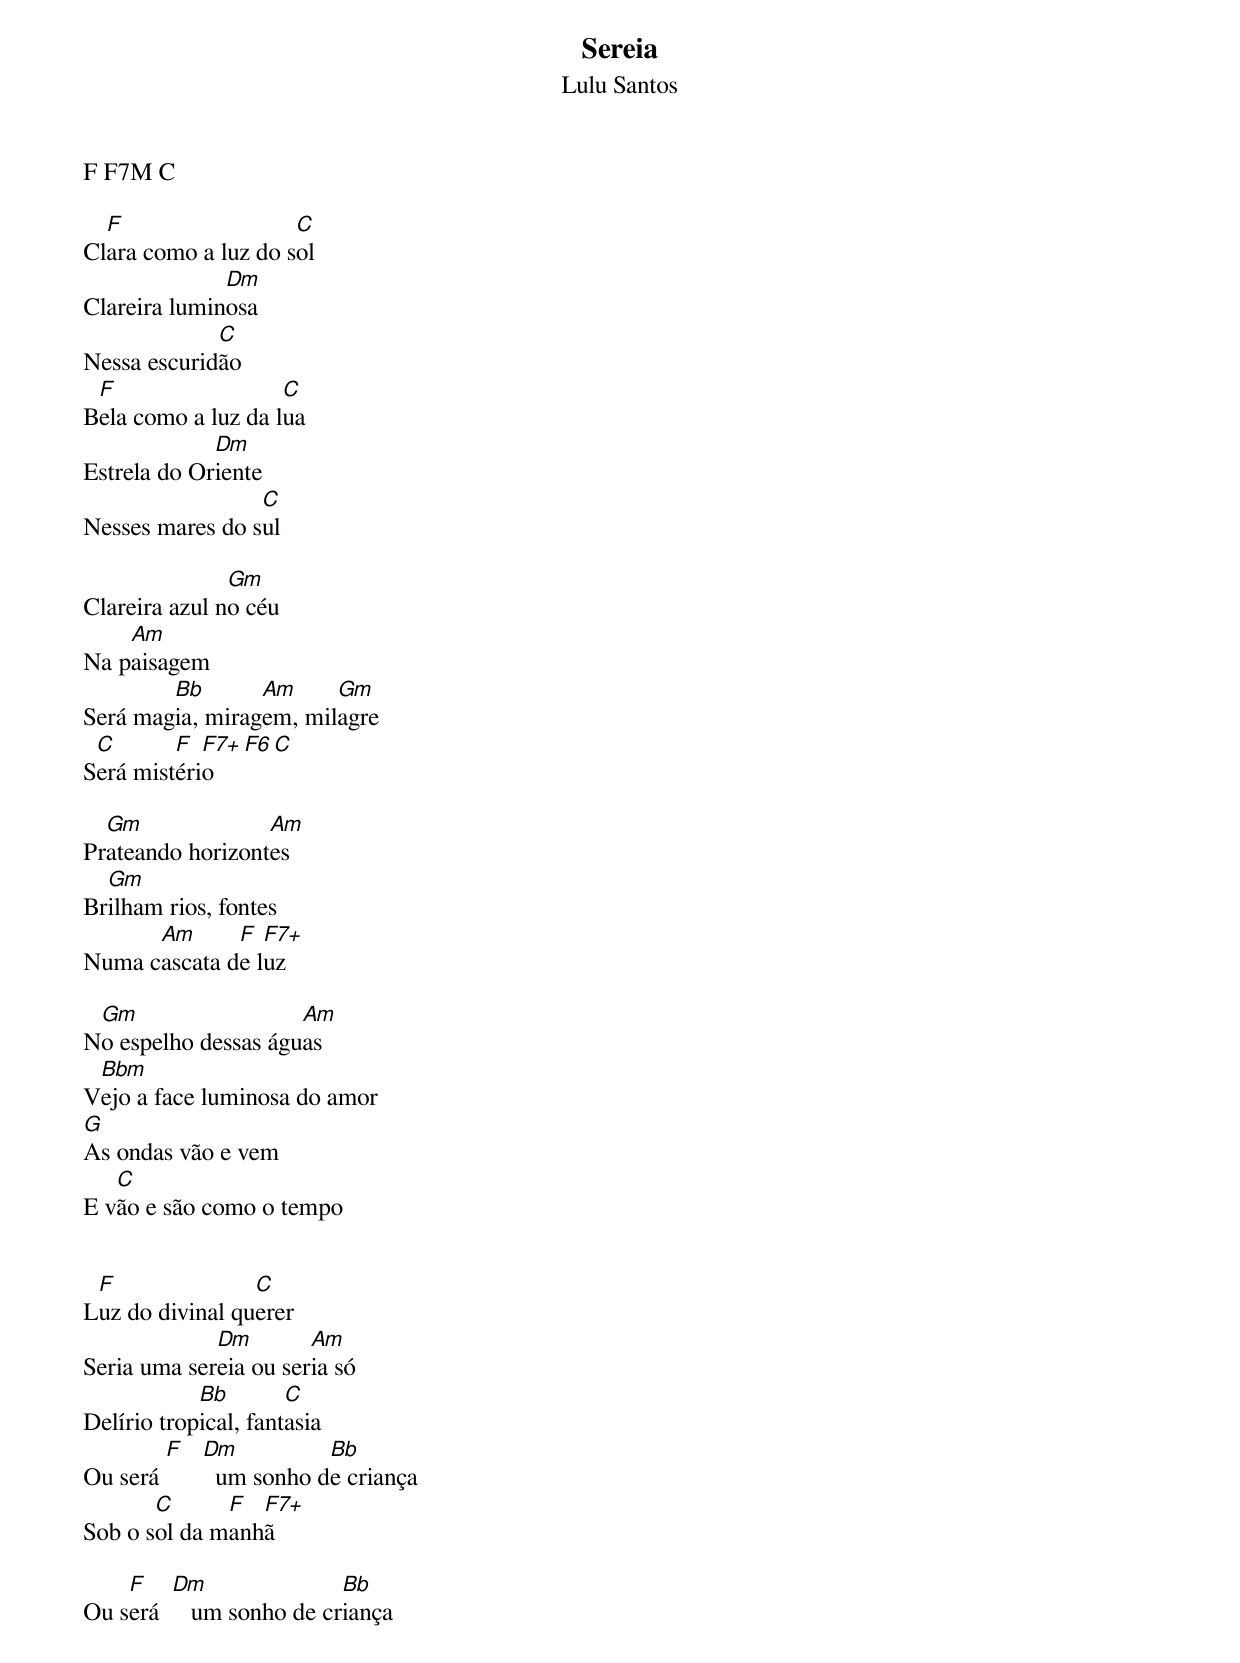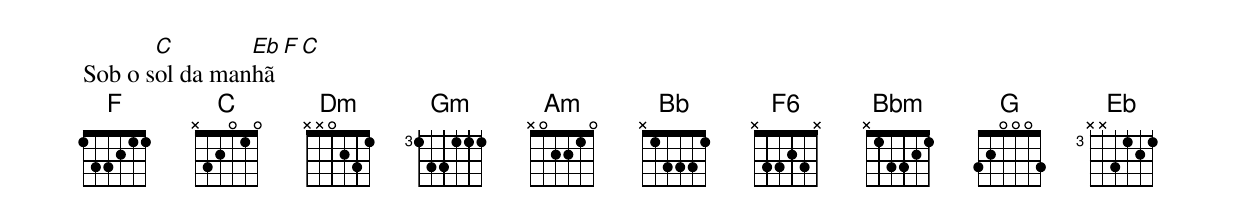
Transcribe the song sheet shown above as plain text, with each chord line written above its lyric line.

Sereia
Lulu Santos

F F7M C

  F                  C
Clara como a luz do sol
              Dm
Clareira luminosa
             C
Nessa escuridão
 F                  C
Bela como a luz da lua
             Dm
Estrela do Oriente
                 C
Nesses mares do sul

               Gm
Clareira azul no céu
    Am
Na paisagem
        Bb       Am     Gm
Será magia, miragem, milagre
 C       F  F7+  F6  C
Será mistério

  Gm              Am
Prateando horizontes
  Gm
Brilham rios, fontes
      Am      F  F7+
Numa cascata de luz

 Gm                  Am
No espelho dessas águas
 Bbm
Vejo a face luminosa do amor
G
As ondas vão e vem
   C
E vão e são como o tempo


 F               C
Luz do divinal querer
             Dm        Am
Seria uma sereia ou seria só
            Bb        C
Delírio tropical, fantasia
        F  Dm          Bb
Ou será      um sonho de criança
       C      F  F7+
Sob o sol da manhã

    F    Dm               Bb
Ou será     um sonho de criança
       C        Eb  F C
Sob o sol da manhã
